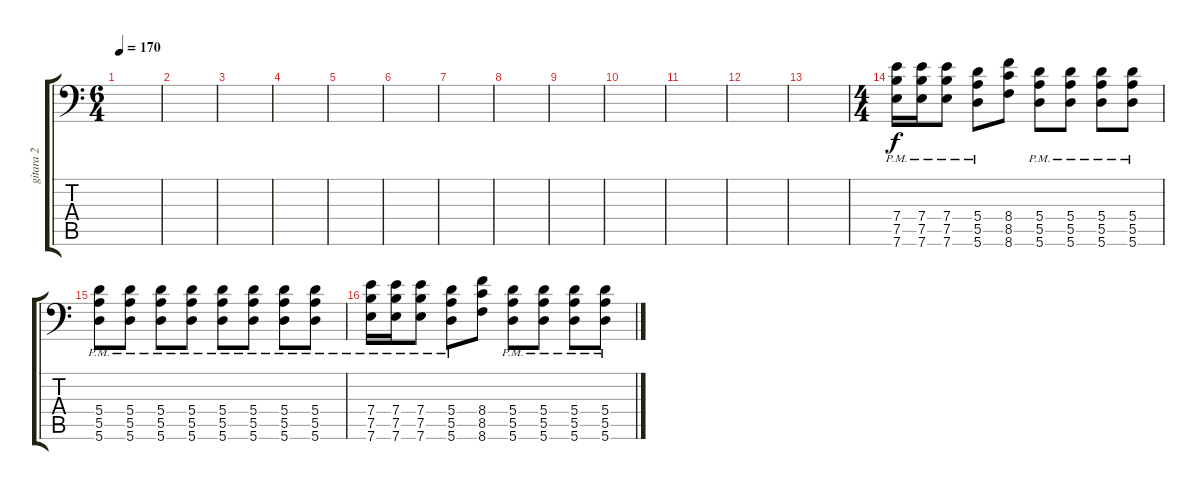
\track ("gitara 2" "gitara 2") {instrument distortionguitar}
\staff {score tabs}
\tuning (B3 Gb3 D3 A2 E2 A1) {hide}
\ts (6 4)
\tempo 170
\clef f4
\ks c
|
|
|
|
|
|
|
|
|
|
|
|
|
\ts (4 4)
(7.4{pm} 7.5{pm} 7.6{pm}).16 (7.4{pm} 7.5{pm} 7.6{pm}).16 (7.4{pm} 7.5{pm} 7.6{pm}).8 (5.4{pm} 5.5{pm} 5.6{pm}).8 (8.4 8.5 8.6).8 (5.4{pm} 5.5{pm} 5.6{pm}).8 (5.4{pm} 5.5{pm} 5.6{pm}).8 (5.4{pm} 5.5{pm} 5.6{pm}).8 (5.4{pm} 5.5{pm} 5.6{pm}).8 |
(5.4{pm} 5.5{pm} 5.6{pm}).8 (5.4{pm} 5.5{pm} 5.6{pm}).8 (5.4{pm} 5.5{pm} 5.6{pm}).8 (5.4{pm} 5.5{pm} 5.6{pm}).8 (5.4{pm} 5.5{pm} 5.6{pm}).8 (5.4{pm} 5.5{pm} 5.6{pm}).8 (5.4{pm} 5.5{pm} 5.6{pm}).8 (5.4{pm} 5.5{pm} 5.6{pm}).8 |
(7.4{pm} 7.5{pm} 7.6{pm}).16 (7.4{pm} 7.5{pm} 7.6{pm}).16 (7.4{pm} 7.5{pm} 7.6{pm}).8 (5.4{pm} 5.5{pm} 5.6{pm}).8 (8.4 8.5 8.6).8 (5.4{pm} 5.5{pm} 5.6{pm}).8 (5.4{pm} 5.5{pm} 5.6{pm}).8 (5.4{pm} 5.5{pm} 5.6{pm}).8 (5.4{pm} 5.5{pm} 5.6{pm}).8
